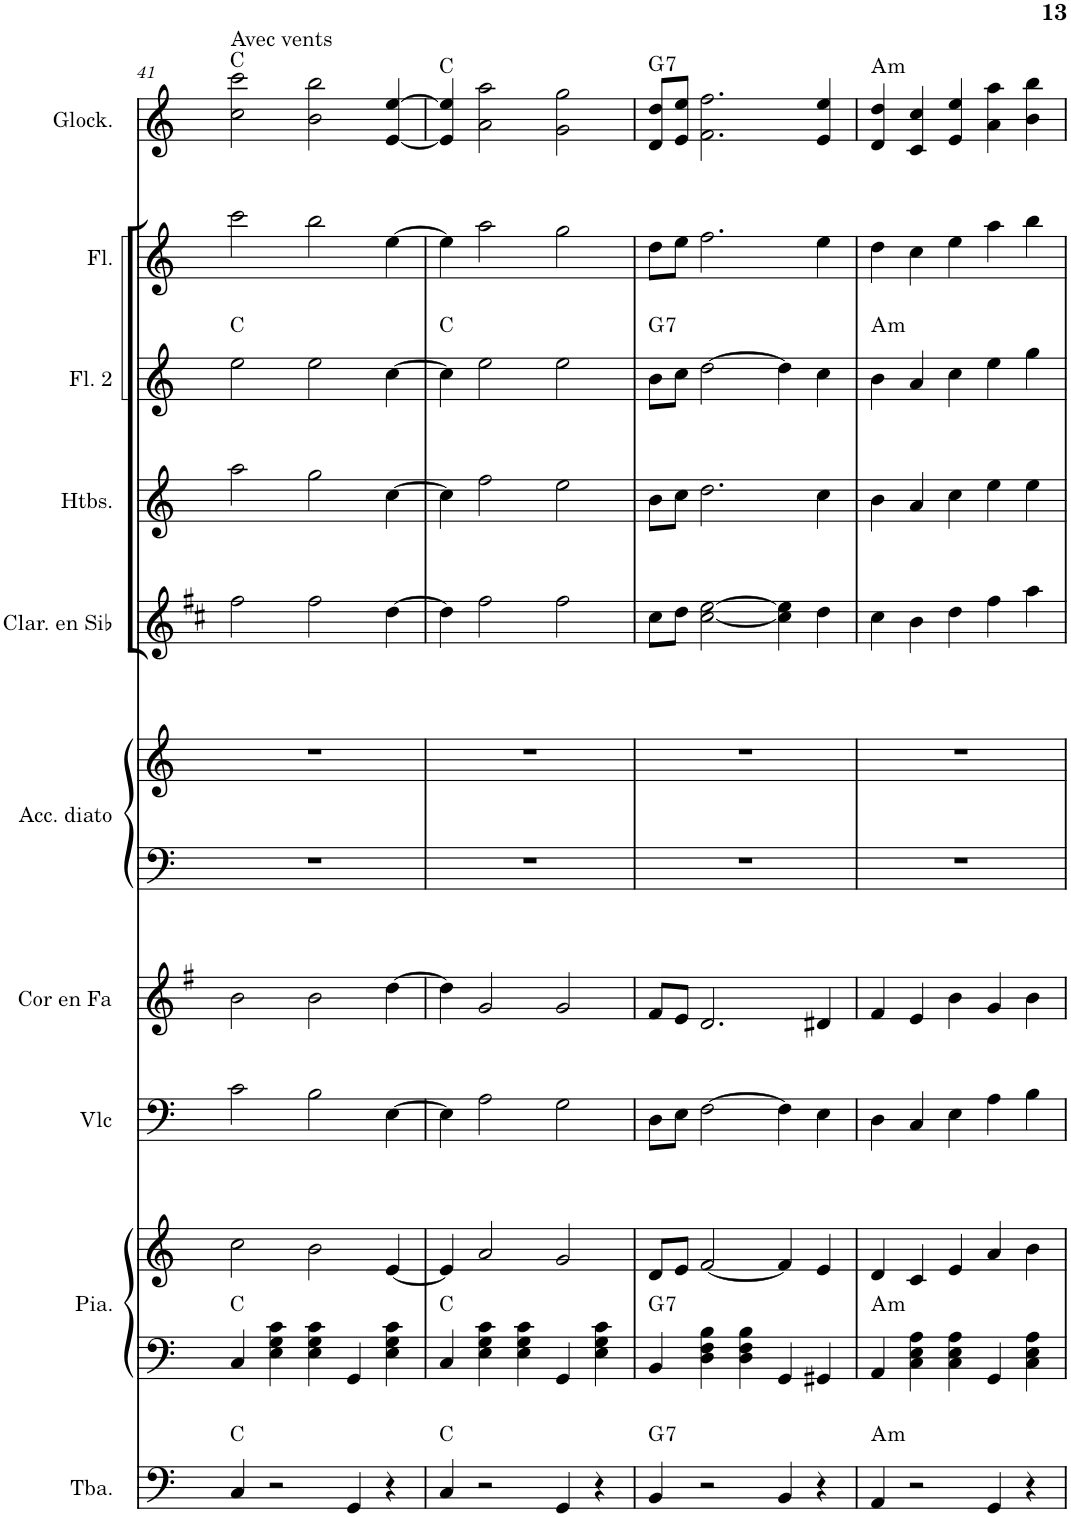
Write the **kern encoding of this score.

**kern	**harte	**kern	**kern	**harte	**kern	**kern	**kern	**kern	**kern	**kern	**kern	**harte	**kern	**kern	**harte
*part10	*part10	*part9	*part9	*part9	*part8	*part7	*part6	*part6	*part5	*part4	*part3	*part3	*part2	*part1	*part1
*staff12	*	*staff11	*staff10	*	*staff9	*staff8	*staff7	*staff6	*staff5	*staff4	*staff3	*	*staff2	*staff1	*
*I"Tuba	*	*I"Piano	*	*	*I"Violoncelle	*I"Cor en Fa	*I"Accordéon diatonique	*	*I"Clarinette en Sib	*I"Hautbois	*I"Flûte 2	*	*I"Flûte	*I"Glockenspiel	*
*I'Tba.	*	*I'Pia.	*	*	*I'Vlc	*I'Cor en Fa	*I'Acc. diato	*	*I'Clar. en Sib	*I'Htbs.	*I'Fl. 2	*	*I'Fl.	*I'Glock.	*
!!LO:PB:g=z
*clefF4	*	*clefF4	*clefG2	*	*clefF4	*clefG2	*clefF4	*clefG2	*clefG2	*clefG2	*clefG2	*	*clefG2	*clefG2	*
*	*	*	*	*	*	*Trd4c7	*	*	*Trd1c2	*	*	*	*	*Trd-14c-24	*
*k[]	*	*k[]	*k[]	*	*k[]	*k[f#]	*k[]	*k[]	*k[f#c#]	*k[]	*k[]	*	*k[]	*k[]	*
*M5/4	*	*M5/4	*M5/4	*	*M5/4	*M5/4	*M5/4	*M5/4	*M5/4	*M5/4	*M5/4	*	*M5/4	*M5/4	*
=41	=41	=41	=41	=41	=41	=41	=41	=41	=41	=41	=41	=41	=41	=41	=41
!	!	!	!	!	!	!	!	!	!	!	!	!	!	!LO:TX:a:t=Avec vents	!
4C/	C:maj	4C/	2cc\	C:maj	2c\	2b\	4%5r	4%5r	2ff#\	2aa\	2ee\	C:maj	2ccc\	2cc\ 2ccc\	C:maj
2r	.	4E\ 4G\ 4c\	.	.	.	.	.	.	.	.	.	.	.	.	.
.	.	4E\ 4G\ 4c\	2b\	.	2B\	2b\	.	.	2ff#\	2gg\	2ee\	.	2bb\	2b\ 2bb\	.
4GG/	.	4GG/	.	.	.	.	.	.	.	.	.	.	.	.	.
4r	.	4E\ 4G\ 4c\	[4e/	.	[4E\	[4dd\	.	.	[4dd\	[4cc\	[4cc\	.	[4ee\	[4e/ [4ee/	.
=42	=42	=42	=42	=42	=42	=42	=42	=42	=42	=42	=42	=42	=42	=42	=42
4C/	C:maj	4C/	4e/]	C:maj	4E\]	4dd\]	4%5r	4%5r	4dd\]	4cc\]	4cc\]	C:maj	4ee\]	4e/] 4ee/]	C:maj
2r	.	4E\ 4G\ 4c\	2a/	.	2A\	2g/	.	.	2ff#\	2ff\	2ee\	.	2aa\	2a\ 2aa\	.
.	.	4E\ 4G\ 4c\	.	.	.	.	.	.	.	.	.	.	.	.	.
4GG/	.	4GG/	2g/	.	2G\	2g/	.	.	2ff#\	2ee\	2ee\	.	2gg\	2g\ 2gg\	.
4r	.	4E\ 4G\ 4c\	.	.	.	.	.	.	.	.	.	.	.	.	.
=43	=43	=43	=43	=43	=43	=43	=43	=43	=43	=43	=43	=43	=43	=43	=43
!	!LO:H:kt=7	!	!	!LO:H:kt=7	!	!	!	!	!	!	!	!LO:H:kt=7	!	!	!LO:H:kt=7
4BB/	G:7	4BB/	8d/L	G:7	8D\L	8f#/L	4%5r	4%5r	8cc#\L	8b\L	8b\L	G:7	8dd\L	8d/ 8dd/L	G:7
.	.	.	8e/J	.	8E\J	8e/J	.	.	8dd\J	8cc\J	8cc\J	.	8ee\J	8e/ 8ee/J	.
2r	.	4D\ 4F\ 4B\	[2f/	.	[2F\	2.d/	.	.	[2cc#\ [2ee\	2.dd\	[2dd\	.	2.ff\	2.f\ 2.ff\	.
.	.	4D\ 4F\ 4B\	.	.	.	.	.	.	.	.	.	.	.	.	.
4BB/	.	4GG/	4f/]	.	4F\]	.	.	.	4cc#\] 4ee\]	.	4dd\]	.	.	.	.
4r	.	4GG#X/	4e/	.	4E\	4d#X/	.	.	4dd\	4cc\	4cc\	.	4ee\	4e/ 4ee/	.
=44	=44	=44	=44	=44	=44	=44	=44	=44	=44	=44	=44	=44	=44	=44	=44
!	!LO:H:kt=m	!	!	!LO:H:kt=m	!	!	!	!	!	!	!	!LO:H:kt=m	!	!	!LO:H:kt=m
4AA/	A:min	4AA/	4d/	A:min	4D\	4f#/	4%5r	4%5r	4cc#\	4b\	4b\	A:min	4dd\	4d/ 4dd/	A:min
2r	.	4C\ 4E\ 4A\	4c/	.	4C/	4e/	.	.	4b\	4a/	4a/	.	4cc\	4c/ 4cc/	.
.	.	4C\ 4E\ 4A\	4e/	.	4E\	4b\	.	.	4dd\	4cc\	4cc\	.	4ee\	4e/ 4ee/	.
4GG/	.	4GG/	4a/	.	4A\	4g/	.	.	4ff#\	4ee\	4ee\	.	4aa\	4a\ 4aa\	.
4r	.	4C\ 4E\ 4A\	4b\	.	4B\	4b\	.	.	4aa\	4ee\	4gg\	.	4bb\	4b\ 4bb\	.
=	=	=	=	=	=	=	=	=	=	=	=	=	=	=	=
*-	*-	*-	*-	*-	*-	*-	*-	*-	*-	*-	*-	*-	*-	*-	*-
